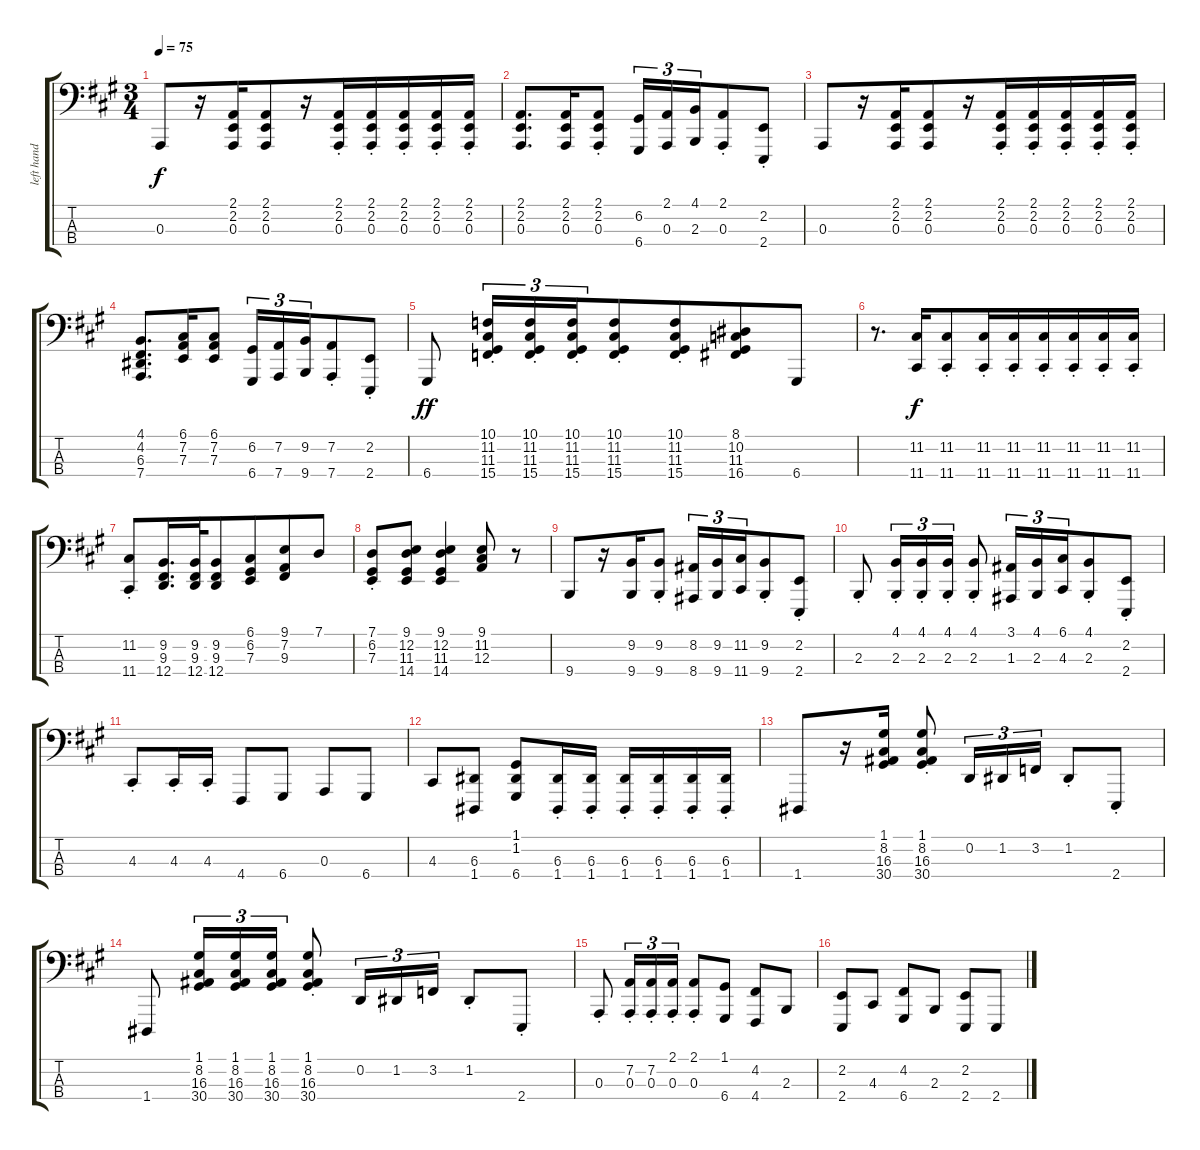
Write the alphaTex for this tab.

\track ("left hand" "left hand") {instrument acousticgrandpiano}
\staff {score tabs}
\tuning (G2 D2 A1 D1) {hide}
\ts (3 4)
\tempo 75
\clef f4
\ks a
0.3.8{dy f} r.16 (2.1 2.2 0.3).16{beam merge} (2.1 2.2 0.3).8 r.16 (2.1{st} 2.2{st} 0.3{st}).16{beam merge} (2.1{st} 2.2{st} 0.3{st}).16 (2.1{st} 2.2{st} 0.3{st}).16 (2.1{st} 2.2{st} 0.3{st}).16 (2.1{st} 2.2{st} 0.3{st}).16 |
(2.1 2.2 0.3).8{d} (2.1 2.2 0.3).16{beam merge} (2.1{st} 2.2{st} 0.3{st}).8 (6.2 6.4).16{tu (3 2)} (2.1 0.3).16{tu (3 2)} (4.1 2.3).16{tu (3 2) beam merge} (2.1{st} 0.3{st}).8 (2.2{st} 2.4{st}).8 |
0.3.8 r.16 (2.1 2.2 0.3).16{beam merge} (2.1 2.2 0.3).8 r.16 (2.1{st} 2.2{st} 0.3{st}).16{beam merge} (2.1{st} 2.2{st} 0.3{st}).16 (2.1{st} 2.2{st} 0.3{st}).16 (2.1{st} 2.2{st} 0.3{st}).16 (2.1{st} 2.2{st} 0.3{st}).16 |
(4.1 4.2 6.3 7.4).8{d} (6.1 7.2 7.3).16{beam merge} (6.1 7.2 7.3).8 (6.2 6.4).16{tu (3 2)} (7.2 7.4).16{tu (3 2)} (9.2 9.4).16{tu (3 2) beam merge} (7.2{st} 7.4{st}).8 (2.2{st} 2.4{st}).8 |
6.4.8{dy ff} (10.1{st} 11.2{st} 11.3{st} 15.4{st}).16{tu (3 2)} (10.1{st} 11.2{st} 11.3{st} 15.4{st}).16{tu (3 2)} (10.1{st} 11.2{st} 11.3{st} 15.4{st}).16{tu (3 2) beam merge} (10.1{st} 11.2{st} 11.3{st} 15.4{st}).8 (10.1{st} 11.2{st} 11.3{st} 15.4{st}).8{beam merge} (8.1 10.2 11.3 16.4).8 6.4.8 |
r.8{d} (11.2 11.4).16{dy f beam merge} (11.2{st} 11.4{st}).8 (11.2{st} 11.4{st}).16 (11.2{st} 11.4{st}).16{beam merge} (11.2{st} 11.4{st}).16 (11.2{st} 11.4{st}).16 (11.2{st} 11.4{st}).16 (11.2{st} 11.4{st}).16 |
(11.2{st} 11.4{st}).8 (9.2 9.3 12.4).16{d} (9.2 9.3 12.4).32{beam merge} (9.2 9.3 12.4).8 (6.1 6.2 7.3).8{beam merge} (9.1 7.2 9.3).8 7.1.8 |
(7.1{st} 6.2 7.3).8 (9.1 12.2 11.3 14.4).8 (9.1 12.2 11.3 14.4).4 (9.1 11.2 12.3).8 r.8 |
9.4.8 r.16 (9.2 9.4).16{beam merge} (9.2 9.4{st}).8 (8.2 8.4).16{tu (3 2)} (9.2 9.4).16{tu (3 2)} (11.2 11.4).16{tu (3 2) beam merge} (9.2 9.4{st}).8 (2.2{st} 2.4{st}).8 |
2.3{st}.8 (4.1{st} 2.3{st}).16{tu (3 2)} (4.1{st} 2.3{st}).16{tu (3 2)} (4.1{st} 2.3{st}).16{tu (3 2)} (4.1{st} 2.3{st}).8 (3.1 1.3).16{tu (3 2)} (4.1 2.3).16{tu (3 2)} (6.1 4.3).16{tu (3 2) beam merge} (4.1 2.3{st}).8 (2.2{st} 2.4{st}).8 |
4.3{st}.8 4.3{st}.16 4.3{st}.16 4.4.8 6.4.8 0.3.8 6.4.8 |
4.3.8 (6.3 1.4).8 (1.1 1.2 6.4).8 (6.3{st} 1.4{st}).16 (6.3{st} 1.4{st}).16 (6.3{st} 1.4{st}).16 (6.3{st} 1.4{st}).16 (6.3{st} 1.4{st}).16 (6.3{st} 1.4{st}).16 |
1.4.8 r.16 (1.1 8.2 16.3 30.4).16 (1.1{st} 8.2{st} 16.3{st} 30.4{st}).8 0.2.16{tu (3 2)} 1.2.16{tu (3 2)} 3.2.16{tu (3 2)} 1.2{st}.8 2.4{st}.8 |
1.4.8 (1.1 8.2 16.3 30.4).16{tu (3 2)} (1.1 8.2 16.3 30.4).16{tu (3 2)} (1.1 8.2 16.3 30.4).16{tu (3 2)} (1.1{st} 8.2{st} 16.3{st} 30.4{st}).8 0.2.16{tu (3 2)} 1.2.16{tu (3 2)} 3.2.16{tu (3 2)} 1.2{st}.8 2.4{st}.8 |
0.3{st}.8 (7.2{st} 0.3{st}).16{tu (3 2)} (7.2{st} 0.3{st}).16{tu (3 2)} (2.1{st} 0.3{st}).16{tu (3 2)} (2.1{st} 0.3{st}).8 (1.1 6.4).8 (4.2 4.4).8 2.3.8 |
(2.2 2.4).8 4.3.8 (4.2 6.4).8 2.3.8 (2.2 2.4).8 2.4.8
